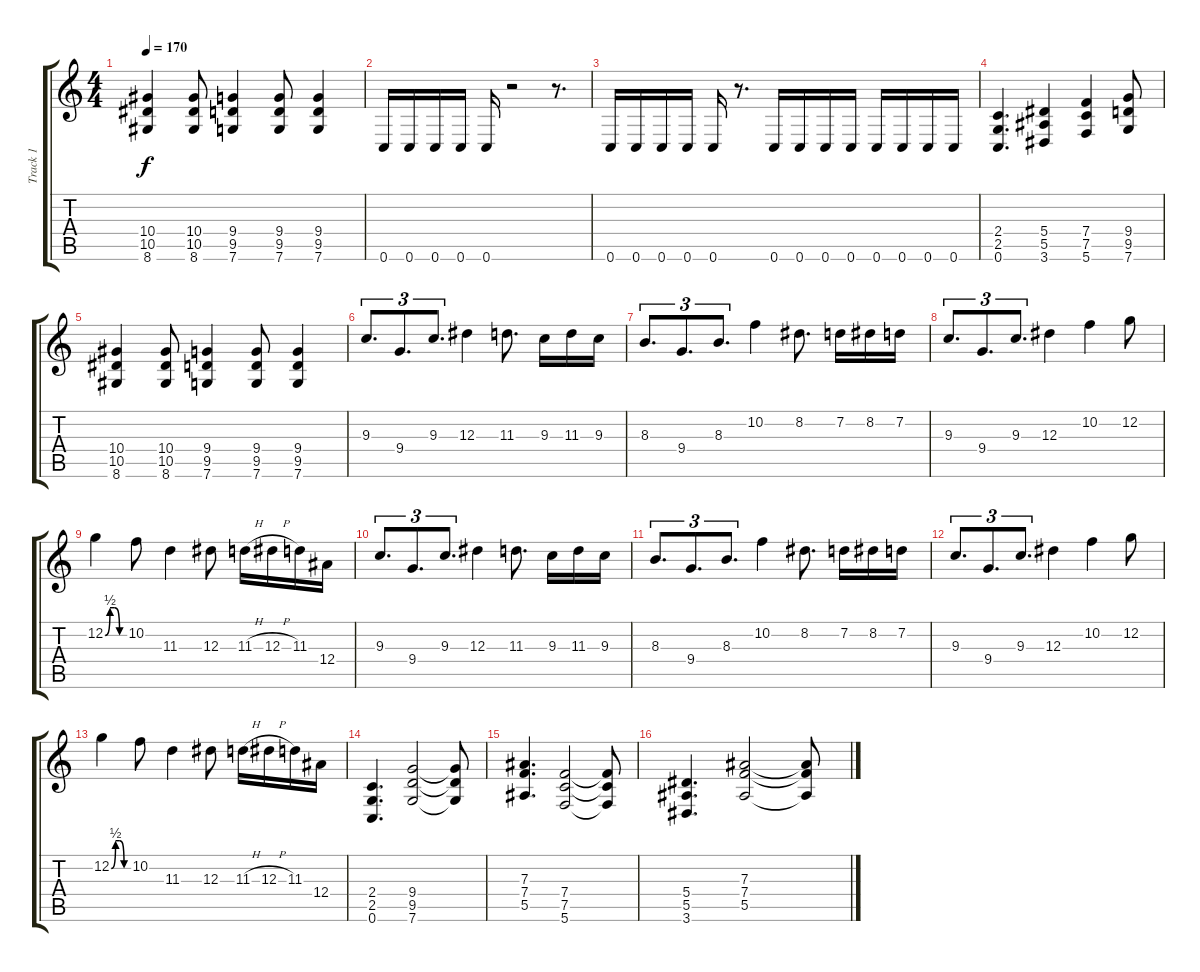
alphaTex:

\track ("Track 1" "Track 1") {instrument distortionguitar}
\staff {score tabs}
\tuning (C4 G3 Eb3 Bb2 F2 C2) {hide}
\ts (4 4)
\tempo 170
\clef g2
\ks c
(10.4 10.5 8.6).4{dy f} (10.4 10.5 8.6).8 (9.4 9.5 7.6).4 (9.4 9.5 7.6).8 (9.4 9.5 7.6).4 |
0.6.16 0.6.16 0.6.16 0.6.16 0.6.16 r.2 r.8{d} |
0.6.16 0.6.16 0.6.16 0.6.16 0.6.16 r.8{d} 0.6.16 0.6.16 0.6.16 0.6.16 0.6.16 0.6.16 0.6.16 0.6.16 |
(2.4 2.5 0.6).4{d} (5.4 5.5 3.6).4 (7.4 7.5 5.6).4 (9.4 9.5 7.6).8 |
(10.4 10.5 8.6).4 (10.4 10.5 8.6).8 (9.4 9.5 7.6).4 (9.4 9.5 7.6).8 (9.4 9.5 7.6).4 |
9.3.8{d tu (3 2)} 9.4.8{d tu (3 2)} 9.3.8{d tu (3 2)} 12.3.4 11.3.8{d} 9.3.16 11.3.16 9.3.16 |
8.3.8{d tu (3 2)} 9.4.8{d tu (3 2)} 8.3.8{d tu (3 2)} 10.2.4 8.2.8{d} 7.2.16 8.2.16 7.2.16 |
9.3.8{d tu (3 2)} 9.4.8{d tu (3 2)} 9.3.8{d tu (3 2)} 12.3.4 10.2.4 12.2.8 |
12.2{be (custom 0 0 15 2 30 2 45 0 60 0)}.4 10.2.8 11.3.4 12.3.8 11.3{h}.16 12.3{h}.16 11.3.16 12.4.16 |
9.3.8{d tu (3 2)} 9.4.8{d tu (3 2)} 9.3.8{d tu (3 2)} 12.3.4 11.3.8{d} 9.3.16 11.3.16 9.3.16 |
8.3.8{d tu (3 2)} 9.4.8{d tu (3 2)} 8.3.8{d tu (3 2)} 10.2.4 8.2.8{d} 7.2.16 8.2.16 7.2.16 |
9.3.8{d tu (3 2)} 9.4.8{d tu (3 2)} 9.3.8{d tu (3 2)} 12.3.4 10.2.4 12.2.8 |
12.2{be (custom 0 0 15 2 30 2 45 0 60 0)}.4 10.2.8 11.3.4 12.3.8 11.3{h}.16 12.3{h}.16 11.3.16 12.4.16 |
(2.4 2.5 0.6).4{d} (9.4 9.5 7.6).2 (9.4{t} 9.5{t} 7.6{t}).8 |
(7.3 7.4 5.5).4{d} (7.4 7.5 5.6).2 (7.4{t} 7.5{t} 5.6{t}).8 |
(5.4 5.5 3.6).4{d} (7.3 7.4 5.5).2 (7.3{t} 7.4{t} 5.5{t}).8
